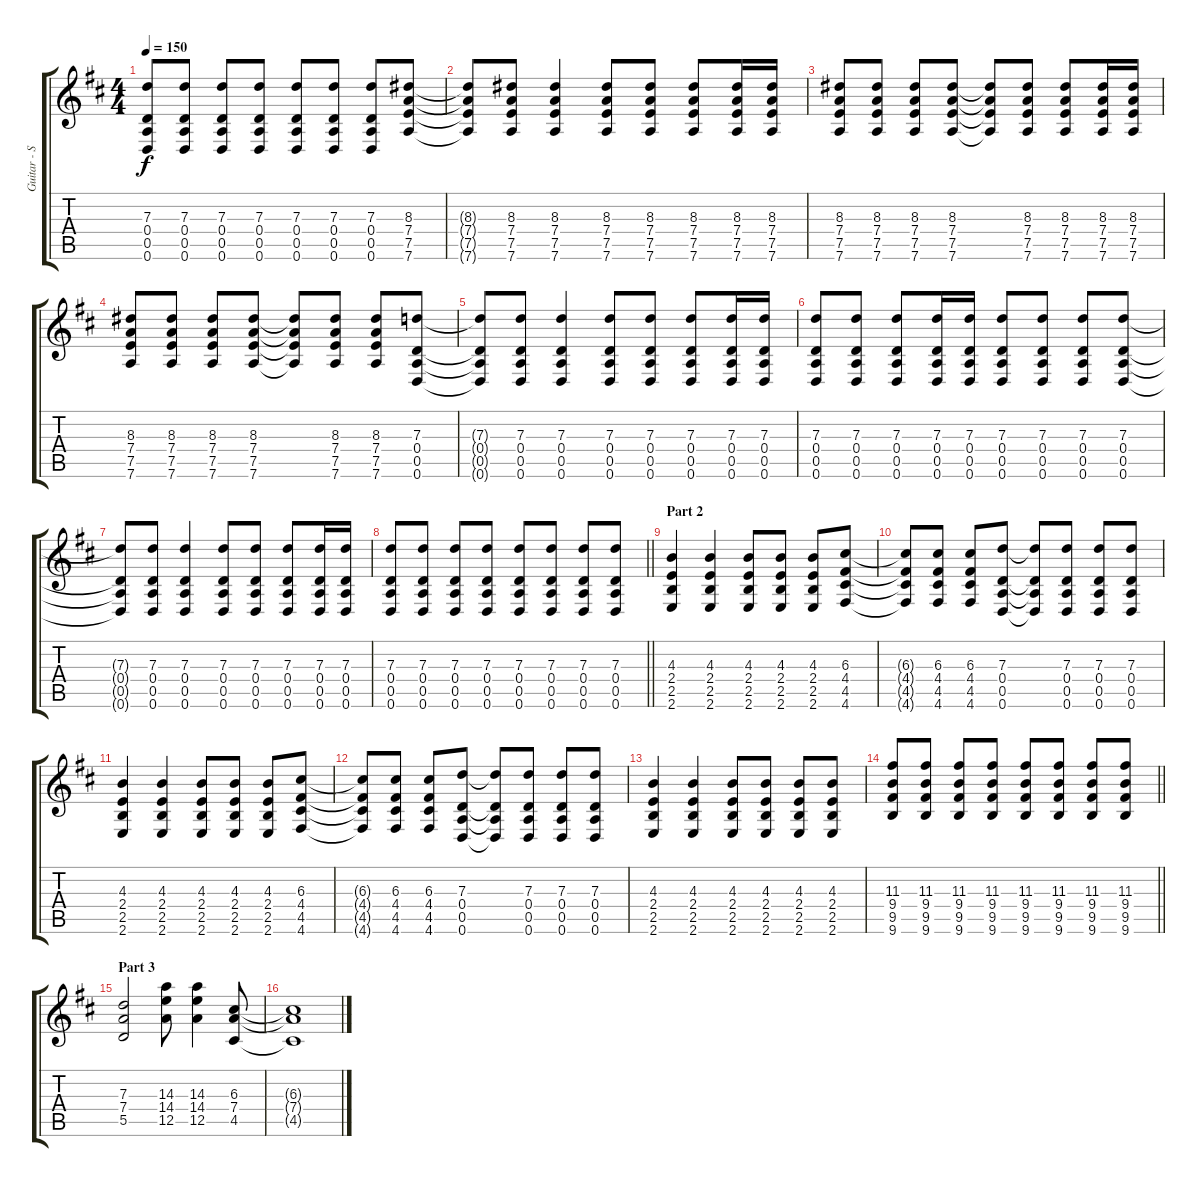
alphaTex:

\track ("Guitar - Simon Neil" "Guitar - S") {instrument overdrivenguitar}
\staff {score tabs}
\tuning (E4 B3 G3 D3 A2 D2) {hide}
\ts (4 4)
\tempo 150
\clef g2
\ks d
(7.3 0.4 0.5 0.6).8{dy f} (7.3 0.4 0.5 0.6).8 (7.3 0.4 0.5 0.6).8 (7.3 0.4 0.5 0.6).8 (7.3 0.4 0.5 0.6).8 (7.3 0.4 0.5 0.6).8 (7.3 0.4 0.5 0.6).8 (8.3 7.4 7.5 7.6).8 |
(8.3{t} 7.4{t} 7.5{t} 7.6{t}).8 (8.3 7.4 7.5 7.6).8 (8.3 7.4 7.5 7.6).4 (8.3 7.4 7.5 7.6).8 (8.3 7.4 7.5 7.6).8 (8.3 7.4 7.5 7.6).8 (8.3 7.4 7.5 7.6).16 (8.3 7.4 7.5 7.6).16 |
(8.3 7.4 7.5 7.6).8 (8.3 7.4 7.5 7.6).8 (8.3 7.4 7.5 7.6).8 (8.3 7.4 7.5 7.6).8 (8.3{t} 7.4{t} 7.5{t} 7.6{t}).8 (8.3 7.4 7.5 7.6).8 (8.3 7.4 7.5 7.6).8 (8.3 7.4 7.5 7.6).16 (8.3 7.4 7.5 7.6).16 |
(8.3 7.4 7.5 7.6).8 (8.3 7.4 7.5 7.6).8 (8.3 7.4 7.5 7.6).8 (8.3 7.4 7.5 7.6).8 (8.3{t} 7.4{t} 7.5{t} 7.6{t}).8 (8.3 7.4 7.5 7.6).8 (8.3 7.4 7.5 7.6).8 (7.3 0.4 0.5 0.6).8 |
(7.3{t} 0.4{t} 0.5{t} 0.6{t}).8 (7.3 0.4 0.5 0.6).8 (7.3 0.4 0.5 0.6).4 (7.3 0.4 0.5 0.6).8 (7.3 0.4 0.5 0.6).8 (7.3 0.4 0.5 0.6).8 (7.3 0.4 0.5 0.6).16 (7.3 0.4 0.5 0.6).16 |
(7.3 0.4 0.5 0.6).8 (7.3 0.4 0.5 0.6).8 (7.3 0.4 0.5 0.6).8 (7.3 0.4 0.5 0.6).16 (7.3 0.4 0.5 0.6).16 (7.3 0.4 0.5 0.6).8 (7.3 0.4 0.5 0.6).8 (7.3 0.4 0.5 0.6).8 (7.3 0.4 0.5 0.6).8 |
(7.3{t} 0.4{t} 0.5{t} 0.6{t}).8 (7.3 0.4 0.5 0.6).8 (7.3 0.4 0.5 0.6).4 (7.3 0.4 0.5 0.6).8 (7.3 0.4 0.5 0.6).8 (7.3 0.4 0.5 0.6).8 (7.3 0.4 0.5 0.6).16 (7.3 0.4 0.5 0.6).16 |
\barLineRight lightlight
(7.3 0.4 0.5 0.6).8 (7.3 0.4 0.5 0.6).8 (7.3 0.4 0.5 0.6).8 (7.3 0.4 0.5 0.6).8 (7.3 0.4 0.5 0.6).8 (7.3 0.4 0.5 0.6).8 (7.3 0.4 0.5 0.6).8 (7.3 0.4 0.5 0.6).8 |
\section ("" "Part 2")
(4.3 2.4 2.5 2.6).4 (4.3 2.4 2.5 2.6).4 (4.3 2.4 2.5 2.6).8 (4.3 2.4 2.5 2.6).8 (4.3 2.4 2.5 2.6).8 (6.3 4.4 4.5 4.6).8 |
(6.3{t} 4.4{t} 4.5{t} 4.6{t}).8 (6.3 4.4 4.5 4.6).8 (6.3 4.4 4.5 4.6).8 (7.3 0.4 0.5 0.6).8 (7.3{t} 0.4{t} 0.5{t} 0.6{t}).8 (7.3 0.4 0.5 0.6).8 (7.3 0.4 0.5 0.6).8 (7.3 0.4 0.5 0.6).8 |
(4.3 2.4 2.5 2.6).4 (4.3 2.4 2.5 2.6).4 (4.3 2.4 2.5 2.6).8 (4.3 2.4 2.5 2.6).8 (4.3 2.4 2.5 2.6).8 (6.3 4.4 4.5 4.6).8 |
(6.3{t} 4.4{t} 4.5{t} 4.6{t}).8 (6.3 4.4 4.5 4.6).8 (6.3 4.4 4.5 4.6).8 (7.3 0.4 0.5 0.6).8 (7.3{t} 0.4{t} 0.5{t} 0.6{t}).8 (7.3 0.4 0.5 0.6).8 (7.3 0.4 0.5 0.6).8 (7.3 0.4 0.5 0.6).8 |
(4.3 2.4 2.5 2.6).4 (4.3 2.4 2.5 2.6).4 (4.3 2.4 2.5 2.6).8 (4.3 2.4 2.5 2.6).8 (4.3 2.4 2.5 2.6).8 (4.3 2.4 2.5 2.6).8 |
\barLineRight lightlight
(11.3 9.4 9.5 9.6).8 (11.3 9.4 9.5 9.6).8 (11.3 9.4 9.5 9.6).8 (11.3 9.4 9.5 9.6).8 (11.3 9.4 9.5 9.6).8 (11.3 9.4 9.5 9.6).8 (11.3 9.4 9.5 9.6).8 (11.3 9.4 9.5 9.6).8 |
\section ("" "Part 3")
(7.3 7.4 5.5).2{instrument electricguitarclean} (14.3 14.4 12.5).8 (14.3 14.4 12.5).4 (6.3 7.4 4.5).8 |
(6.3{t} 7.4{t} 4.5{t}).1
